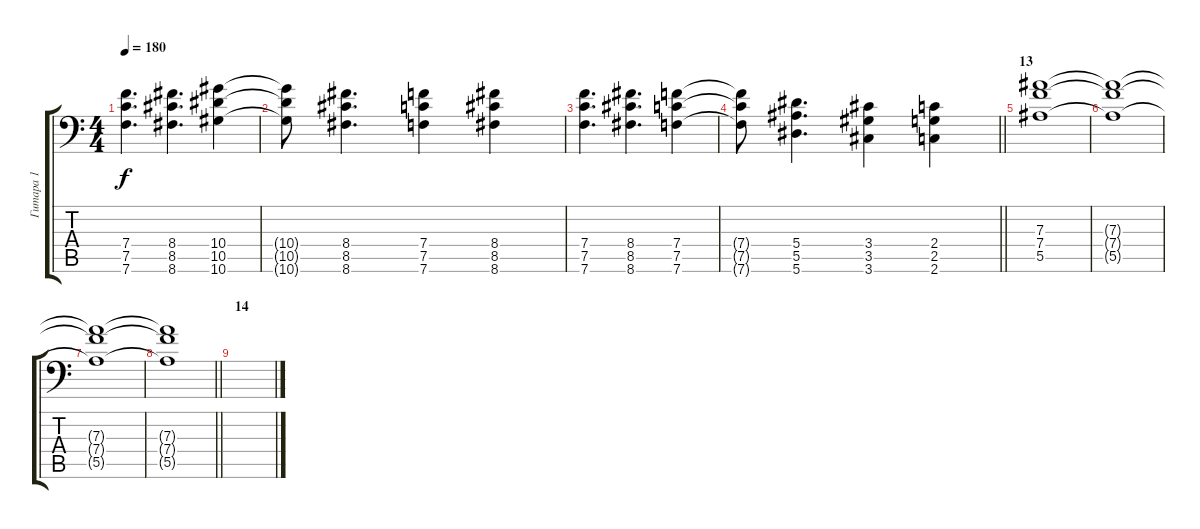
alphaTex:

\track ("Гитара 1" "Гитара 1") {instrument distortionguitar}
\staff {score tabs}
\tuning (C4 G3 Eb3 Bb2 F2 Bb1) {hide}
\ts (4 4)
\tempo 180
\clef f4
\ks c
(7.4 7.5 7.6).4{d dy f} (8.4 8.5 8.6).4{d} (10.4 10.5 10.6).4 |
(10.4{t} 10.5{t} 10.6{t}).8 (8.4 8.5 8.6).4{d} (7.4 7.5 7.6).4 (8.4 8.5 8.6).4 |
(7.4 7.5 7.6).4{d} (8.4 8.5 8.6).4{d} (7.4 7.5 7.6).4 |
\barLineRight lightlight
(7.4{t} 7.5{t} 7.6{t}).8 (5.4 5.5 5.6).4{d} (3.4 3.5 3.6).4 (2.4 2.5 2.6).4 |
\section ("" "13")
(7.3 7.4 5.5).1 |
(7.3{t} 7.4{t} 5.5{t}).1 |
(7.3{t} 7.4{t} 5.5{t}).1 |
\barLineRight lightlight
(7.3{t} 7.4{t} 5.5{t}).1 |
\section ("" "14")
